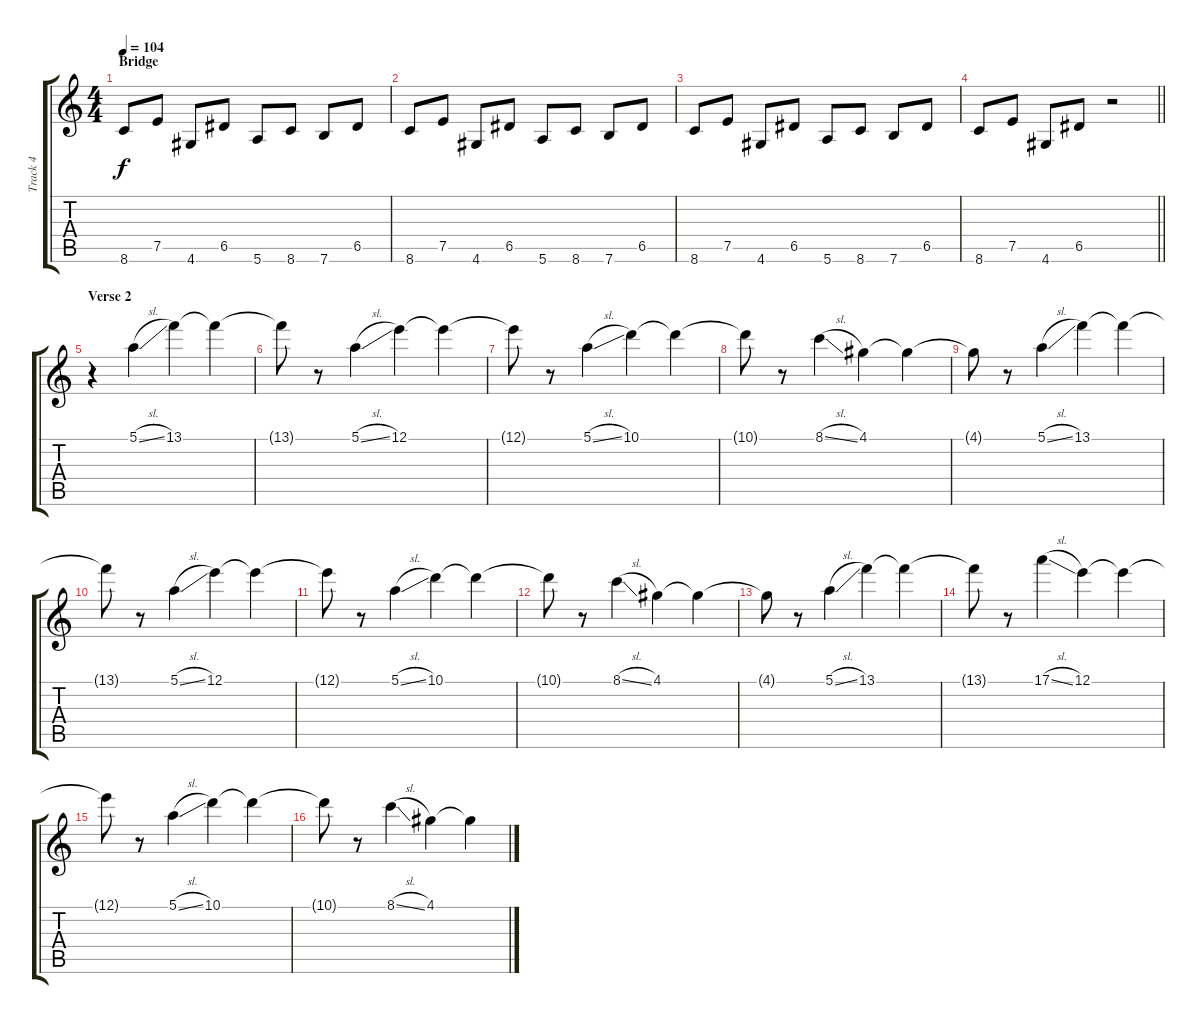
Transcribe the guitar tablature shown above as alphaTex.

\track ("Track 4" "Track 4") {instrument distortionguitar}
\staff {score tabs}
\tuning (E4 B3 G3 D3 A2 E2) {hide}
\ts (4 4)
\section ("" "Bridge")
\tempo 104
\clef g2
\ks c
8.6.8{dy f} 7.5.8 4.6.8 6.5.8 5.6.8 8.6.8 7.6.8 6.5.8 |
8.6.8 7.5.8 4.6.8 6.5.8 5.6.8 8.6.8 7.6.8 6.5.8 |
8.6.8 7.5.8 4.6.8 6.5.8 5.6.8 8.6.8 7.6.8 6.5.8 |
\barLineRight lightlight
8.6.8 7.5.8 4.6.8 6.5.8 r.2 |
\section ("" "Verse 2")
r.4 5.1{sl}.4 13.1.4 13.1{t}.4 |
13.1{t}.8 r.8 5.1{sl}.4 12.1.4 12.1{t}.4 |
12.1{t}.8 r.8 5.1{sl}.4 10.1.4 10.1{t}.4 |
10.1{t}.8 r.8 8.1{sl}.4 4.1.4 4.1{t}.4 |
4.1{t}.8 r.8 5.1{sl}.4 13.1.4 13.1{t}.4 |
13.1{t}.8 r.8 5.1{sl}.4 12.1.4 12.1{t}.4 |
12.1{t}.8 r.8 5.1{sl}.4 10.1.4 10.1{t}.4 |
10.1{t}.8 r.8 8.1{sl}.4 4.1.4 4.1{t}.4 |
4.1{t}.8 r.8 5.1{sl}.4 13.1.4 13.1{t}.4 |
13.1{t}.8 r.8 17.1{sl}.4 12.1.4 12.1{t}.4 |
12.1{t}.8 r.8 5.1{sl}.4 10.1.4 10.1{t}.4 |
10.1{t}.8 r.8 8.1{sl}.4 4.1.4 4.1{t}.4
